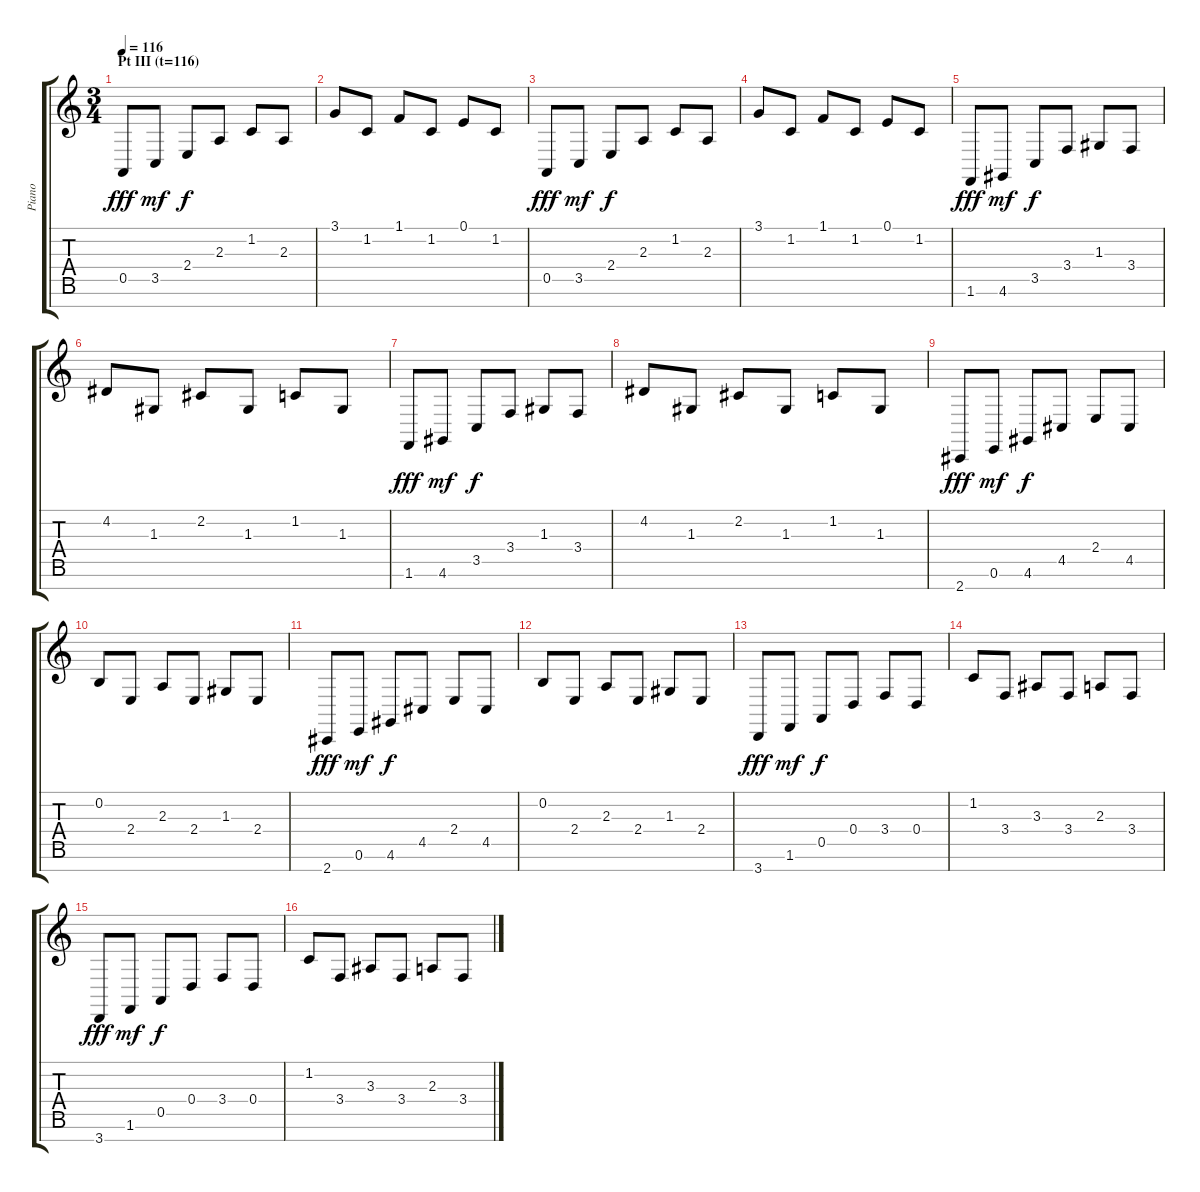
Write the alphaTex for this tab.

\track ("Piano" "Piano") {instrument acousticgrandpiano}
\staff {score tabs}
\tuning (E4 B3 G3 D3 A2 E2 B1) {hide}
\ts (3 4)
\section ("" "Pt III (t=116)")
\tempo 116
\clef g2
\ks c
0.5.8{dy fff} 3.5.8{dy mf} 2.4.8{dy f} 2.3.8 1.2.8 2.3.8 |
3.1.8 1.2.8 1.1.8 1.2.8 0.1.8 1.2.8 |
0.5.8{dy fff} 3.5.8{dy mf} 2.4.8{dy f} 2.3.8 1.2.8 2.3.8 |
3.1.8 1.2.8 1.1.8 1.2.8 0.1.8 1.2.8 |
1.6.8{dy fff} 4.6.8{dy mf} 3.5.8{dy f} 3.4.8 1.3.8 3.4.8 |
4.2.8 1.3.8 2.2.8 1.3.8 1.2.8 1.3.8 |
1.6.8{dy fff} 4.6.8{dy mf} 3.5.8{dy f} 3.4.8 1.3.8 3.4.8 |
4.2.8 1.3.8 2.2.8 1.3.8 1.2.8 1.3.8 |
2.7.8{dy fff} 0.6.8{dy mf} 4.6.8{dy f} 4.5.8 2.4.8 4.5.8 |
0.2.8 2.4.8 2.3.8 2.4.8 1.3.8 2.4.8 |
2.7.8{dy fff} 0.6.8{dy mf} 4.6.8{dy f} 4.5.8 2.4.8 4.5.8 |
0.2.8 2.4.8 2.3.8 2.4.8 1.3.8 2.4.8 |
3.7.8{dy fff} 1.6.8{dy mf} 0.5.8{dy f} 0.4.8 3.4.8 0.4.8 |
1.2.8 3.4.8 3.3.8 3.4.8 2.3.8 3.4.8 |
3.7.8{dy fff} 1.6.8{dy mf} 0.5.8{dy f} 0.4.8 3.4.8 0.4.8 |
1.2.8 3.4.8 3.3.8 3.4.8 2.3.8 3.4.8
